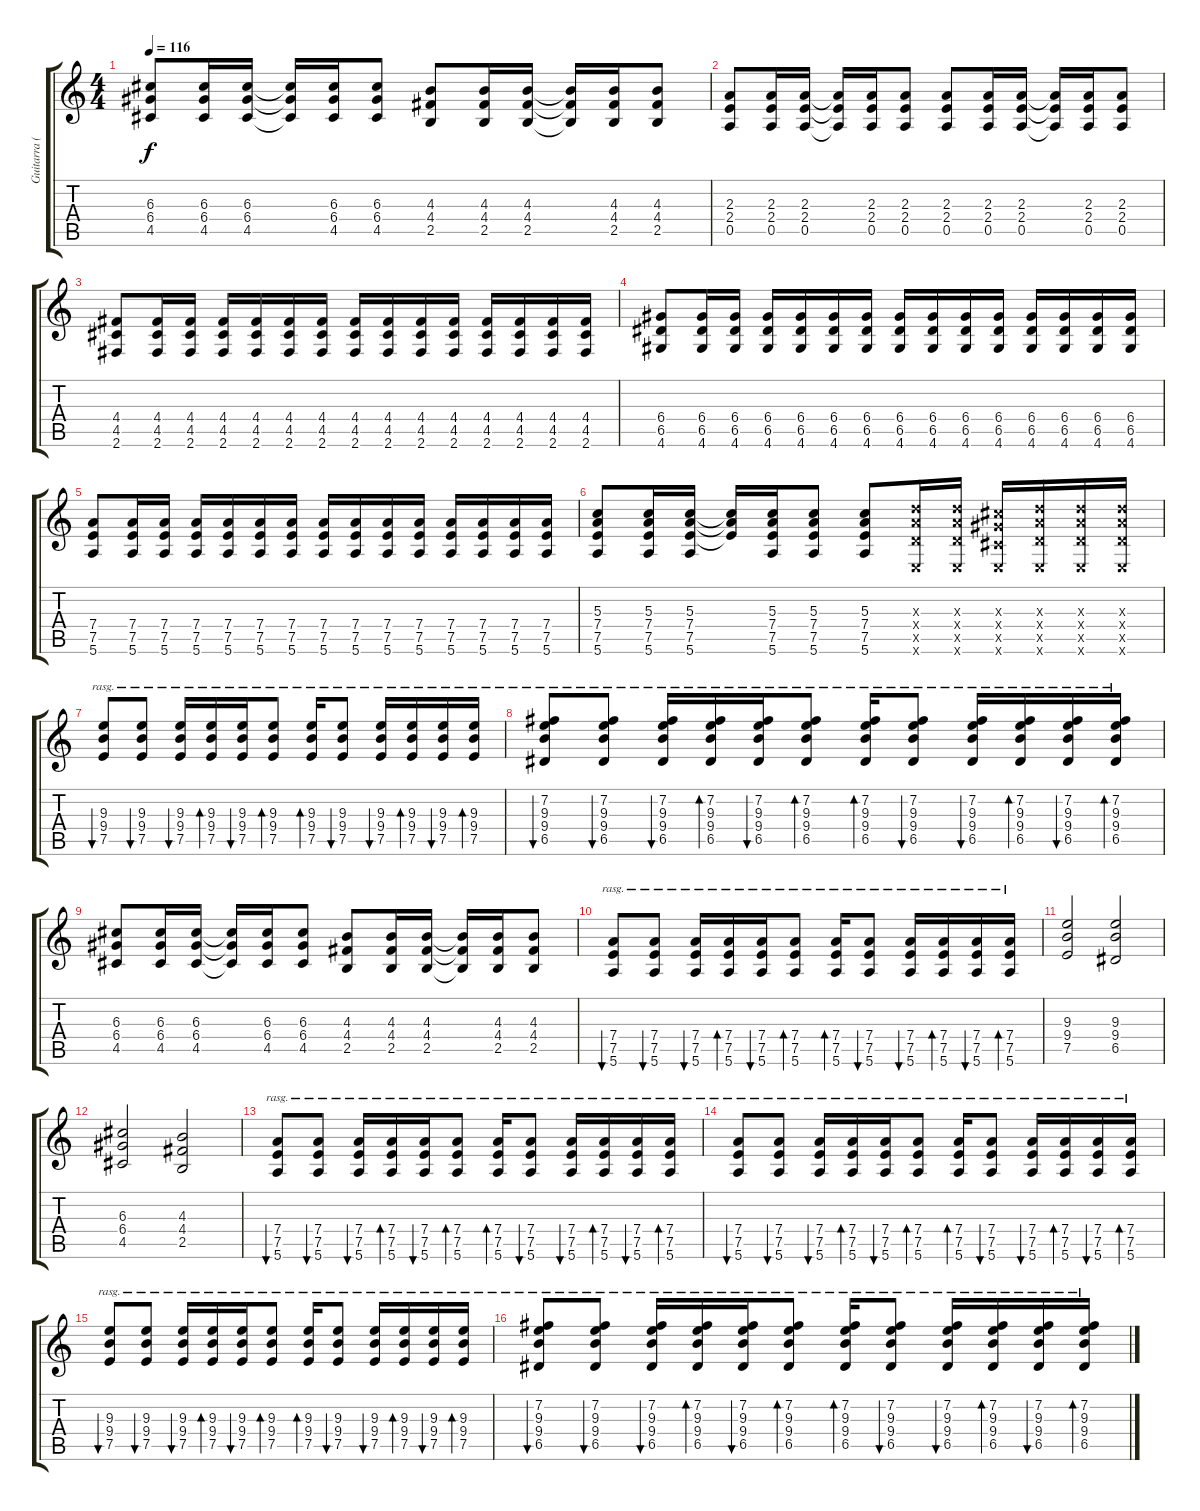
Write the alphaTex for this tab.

\track ("Guitarra (Dis)" "Guitarra (") {instrument distortionguitar}
\staff {score tabs}
\tuning (E4 B3 G3 D3 A2 E2) {hide}
\ts (4 4)
\tempo 116
\clef g2
\ks c
(6.3 6.4 4.5).8{dy f} (6.3 6.4 4.5).16 (6.3 6.4 4.5).16 (6.3{t} 6.4{t} 4.5{t}).16 (6.3 6.4 4.5).16 (6.3 6.4 4.5).8 (4.3 4.4 2.5).8 (4.3 4.4 2.5).16 (4.3 4.4 2.5).16 (4.3{t} 4.4{t} 2.5{t}).16 (4.3 4.4 2.5).16 (4.3 4.4 2.5).8 |
(2.3 2.4 0.5).8 (2.3 2.4 0.5).16 (2.3 2.4 0.5).16 (2.3{t} 2.4{t} 0.5{t}).16 (2.3 2.4 0.5).16 (2.3 2.4 0.5).8 (2.3 2.4 0.5).8 (2.3 2.4 0.5).16 (2.3 2.4 0.5).16 (2.3{t} 2.4{t} 0.5{t}).16 (2.3 2.4 0.5).16 (2.3 2.4 0.5).8 |
(4.4 4.5 2.6).8 (4.4 4.5 2.6).16 (4.4 4.5 2.6).16 (4.4 4.5 2.6).16 (4.4 4.5 2.6).16 (4.4 4.5 2.6).16 (4.4 4.5 2.6).16 (4.4 4.5 2.6).16 (4.4 4.5 2.6).16 (4.4 4.5 2.6).16 (4.4 4.5 2.6).16 (4.4 4.5 2.6).16 (4.4 4.5 2.6).16 (4.4 4.5 2.6).16 (4.4 4.5 2.6).16 |
(6.4 6.5 4.6).8 (6.4 6.5 4.6).16 (6.4 6.5 4.6).16 (6.4 6.5 4.6).16 (6.4 6.5 4.6).16 (6.4 6.5 4.6).16 (6.4 6.5 4.6).16 (6.4 6.5 4.6).16 (6.4 6.5 4.6).16 (6.4 6.5 4.6).16 (6.4 6.5 4.6).16 (6.4 6.5 4.6).16 (6.4 6.5 4.6).16 (6.4 6.5 4.6).16 (6.4 6.5 4.6).16 |
(7.4 7.5 5.6).8 (7.4 7.5 5.6).16 (7.4 7.5 5.6).16 (7.4 7.5 5.6).16 (7.4 7.5 5.6).16 (7.4 7.5 5.6).16 (7.4 7.5 5.6).16 (7.4 7.5 5.6).16 (7.4 7.5 5.6).16 (7.4 7.5 5.6).16 (7.4 7.5 5.6).16 (7.4 7.5 5.6).16 (7.4 7.5 5.6).16 (7.4 7.5 5.6).16 (7.4 7.5 5.6).16 |
(5.3 7.4 7.5 5.6).8 (5.3 7.4 7.5 5.6).16 (5.3 7.4 7.5 5.6).16 (5.3{t} 7.4{t} 7.5{t}).16 (5.3 7.4 7.5 5.6).16 (5.3 7.4 7.5 5.6).8 (5.3 7.4 7.5 5.6).8 (7.3{x} 7.4{x} 5.5{x} 0.6{x}).16 (7.3{x} 7.4{x} 5.5{x} 0.6{x}).16 (6.3{x} 6.4{x} 4.5{x} 0.6{x}).16 (7.3{x} 7.4{x} 5.5{x} 0.6{x}).16 (7.3{x} 7.4{x} 5.5{x} 0.6{x}).16 (7.3{x} 7.4{x} 5.5{x} 0.6{x}).16 |
(9.3 9.4 7.5).8{bu 60 rasg ii} (9.3 9.4 7.5).8{bu 120 rasg ii} (9.3 9.4 7.5).16{bu 120 rasg ii} (9.3 9.4 7.5).16{bd 120 rasg ii} (9.3 9.4 7.5).16{bu 120 rasg ii} (9.3 9.4 7.5).8{bd 120 rasg ii} (9.3 9.4 7.5).16{bd 120 rasg ii} (9.3 9.4 7.5).8{bu 120 rasg ii} (9.3 9.4 7.5).16{bu 120 rasg ii} (9.3 9.4 7.5).16{bd 120 rasg ii} (9.3 9.4 7.5).16{bu 120 rasg ii} (9.3 9.4 7.5).16{bd 120 rasg ii} |
(7.2 9.3 9.4 6.5).8{bu 60 rasg ii} (7.2 9.3 9.4 6.5).8{bu 120 rasg ii} (7.2 9.3 9.4 6.5).16{bu 120 rasg ii} (7.2 9.3 9.4 6.5).16{bd 120 rasg ii} (7.2 9.3 9.4 6.5).16{bu 120 rasg ii} (7.2 9.3 9.4 6.5).8{bd 120 rasg ii} (7.2 9.3 9.4 6.5).16{bd 120 rasg ii} (7.2 9.3 9.4 6.5).8{bu 120 rasg ii} (7.2 9.3 9.4 6.5).16{bu 120 rasg ii} (7.2 9.3 9.4 6.5).16{bd 120 rasg ii} (7.2 9.3 9.4 6.5).16{bu 120 rasg ii} (7.2 9.3 9.4 6.5).16{bd 120 rasg ii} |
(6.3 6.4 4.5).8 (6.3 6.4 4.5).16 (6.3 6.4 4.5).16 (6.3{t} 6.4{t} 4.5{t}).16 (6.3 6.4 4.5).16 (6.3 6.4 4.5).8 (4.3 4.4 2.5).8 (4.3 4.4 2.5).16 (4.3 4.4 2.5).16 (4.3{t} 4.4{t} 2.5{t}).16 (4.3 4.4 2.5).16 (4.3 4.4 2.5).8 |
(7.4 7.5 5.6).8{bu 60 rasg ii} (7.4 7.5 5.6).8{bu 120 rasg ii} (7.4 7.5 5.6).16{bu 120 rasg ii} (7.4 7.5 5.6).16{bd 120 rasg ii} (7.4 7.5 5.6).16{bu 120 rasg ii} (7.4 7.5 5.6).8{bd 120 rasg ii} (7.4 7.5 5.6).16{bd 120 rasg ii} (7.4 7.5 5.6).8{bu 120 rasg ii} (7.4 7.5 5.6).16{bu 120 rasg ii} (7.4 7.5 5.6).16{bd 120 rasg ii} (7.4 7.5 5.6).16{bu 120 rasg ii} (7.4 7.5 5.6).16{bd 120 rasg ii} |
(9.3 9.4 7.5).2 (9.3 9.4 6.5).2 |
(6.3 6.4 4.5).2 (4.3 4.4 2.5).2 |
(7.4 7.5 5.6).8{bu 60 rasg ii} (7.4 7.5 5.6).8{bu 120 rasg ii} (7.4 7.5 5.6).16{bu 120 rasg ii} (7.4 7.5 5.6).16{bd 120 rasg ii} (7.4 7.5 5.6).16{bu 120 rasg ii} (7.4 7.5 5.6).8{bd 120 rasg ii} (7.4 7.5 5.6).16{bd 120 rasg ii} (7.4 7.5 5.6).8{bu 120 rasg ii} (7.4 7.5 5.6).16{bu 120 rasg ii} (7.4 7.5 5.6).16{bd 120 rasg ii} (7.4 7.5 5.6).16{bu 120 rasg ii} (7.4 7.5 5.6).16{bd 120 rasg ii} |
(7.4 7.5 5.6).8{bu 60 rasg ii} (7.4 7.5 5.6).8{bu 120 rasg ii} (7.4 7.5 5.6).16{bu 120 rasg ii} (7.4 7.5 5.6).16{bd 120 rasg ii} (7.4 7.5 5.6).16{bu 120 rasg ii} (7.4 7.5 5.6).8{bd 120 rasg ii} (7.4 7.5 5.6).16{bd 120 rasg ii} (7.4 7.5 5.6).8{bu 120 rasg ii} (7.4 7.5 5.6).16{bu 120 rasg ii} (7.4 7.5 5.6).16{bd 120 rasg ii} (7.4 7.5 5.6).16{bu 120 rasg ii} (7.4 7.5 5.6).16{bd 120 rasg ii} |
(9.3 9.4 7.5).8{bu 60 rasg ii} (9.3 9.4 7.5).8{bu 120 rasg ii} (9.3 9.4 7.5).16{bu 120 rasg ii} (9.3 9.4 7.5).16{bd 120 rasg ii} (9.3 9.4 7.5).16{bu 120 rasg ii} (9.3 9.4 7.5).8{bd 120 rasg ii} (9.3 9.4 7.5).16{bd 120 rasg ii} (9.3 9.4 7.5).8{bu 120 rasg ii} (9.3 9.4 7.5).16{bu 120 rasg ii} (9.3 9.4 7.5).16{bd 120 rasg ii} (9.3 9.4 7.5).16{bu 120 rasg ii} (9.3 9.4 7.5).16{bd 120 rasg ii} |
(7.2 9.3 9.4 6.5).8{bu 60 rasg ii} (7.2 9.3 9.4 6.5).8{bu 120 rasg ii} (7.2 9.3 9.4 6.5).16{bu 120 rasg ii} (7.2 9.3 9.4 6.5).16{bd 120 rasg ii} (7.2 9.3 9.4 6.5).16{bu 120 rasg ii} (7.2 9.3 9.4 6.5).8{bd 120 rasg ii} (7.2 9.3 9.4 6.5).16{bd 120 rasg ii} (7.2 9.3 9.4 6.5).8{bu 120 rasg ii} (7.2 9.3 9.4 6.5).16{bu 120 rasg ii} (7.2 9.3 9.4 6.5).16{bd 120 rasg ii} (7.2 9.3 9.4 6.5).16{bu 120 rasg ii} (7.2 9.3 9.4 6.5).16{bd 120 rasg ii}
